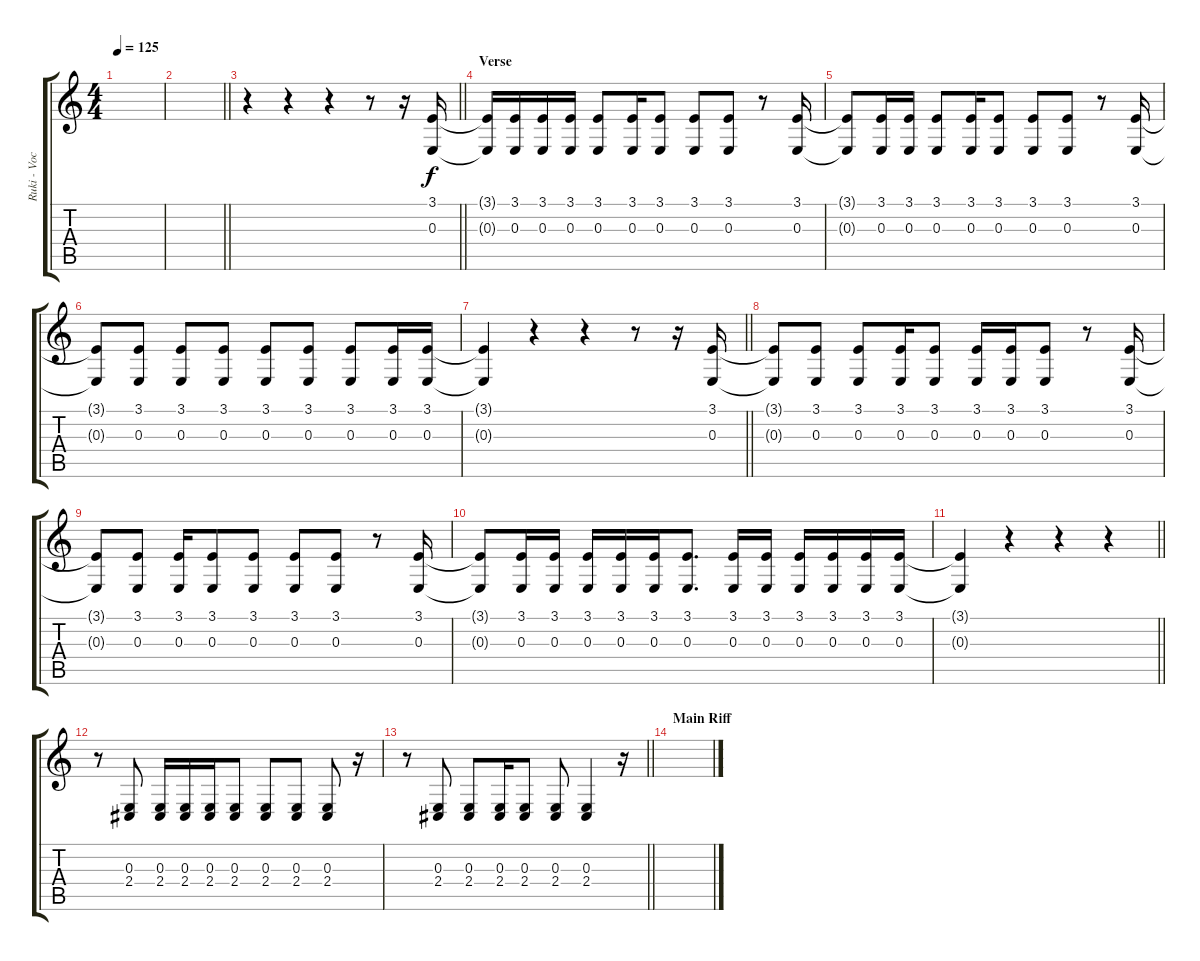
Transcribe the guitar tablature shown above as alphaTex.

\track ("Ruki - Vocals" "Ruki - Voc") {instrument lead6voice}
\staff {score tabs}
\tuning (Db4 Ab3 E3 B2 Gb2 B1) {hide}
\ts (4 4)
\tempo 125
\clef g2
\ks c
|
\barLineRight lightlight
|
\section ("" "")
\barLineRight lightlight
r.4 r.4 r.4 r.8 r.16 (3.1 0.3).16 |
\section ("" "Verse")
(3.1{t} 0.3{t}).16 (3.1 0.3).16 (3.1 0.3).16 (3.1 0.3).16 (3.1 0.3).8 (3.1 0.3).16 (3.1 0.3).8 (3.1 0.3).8 (3.1 0.3).8 r.8 (3.1 0.3).16 |
(3.1{t} 0.3{t}).8 (3.1 0.3).16 (3.1 0.3).16 (3.1 0.3).8 (3.1 0.3).16 (3.1 0.3).8 (3.1 0.3).8 (3.1 0.3).8 r.8 (3.1 0.3).16 |
(3.1{t} 0.3{t}).8 (3.1 0.3).8 (3.1 0.3).8 (3.1 0.3).8 (3.1 0.3).8 (3.1 0.3).8 (3.1 0.3).8 (3.1 0.3).16 (3.1 0.3).16 |
\barLineRight lightlight
(3.1{t} 0.3{t}).4 r.4 r.4 r.8 r.16 (3.1 0.3).16 |
(3.1{t} 0.3{t}).8 (3.1 0.3).8 (3.1 0.3).8 (3.1 0.3).16 (3.1 0.3).8 (3.1 0.3).16 (3.1 0.3).16 (3.1 0.3).8 r.8 (3.1 0.3).16 |
(3.1{t} 0.3{t}).8 (3.1 0.3).8 (3.1 0.3).16 (3.1 0.3).8 (3.1 0.3).8 (3.1 0.3).8 (3.1 0.3).8 r.8 (3.1 0.3).16 |
(3.1{t} 0.3{t}).8 (3.1 0.3).16 (3.1 0.3).16 (3.1 0.3).16 (3.1 0.3).16 (3.1 0.3).16 (3.1 0.3).8{d} (3.1 0.3).16 (3.1 0.3).16 (3.1 0.3).16 (3.1 0.3).16 (3.1 0.3).16 (3.1 0.3).16 |
\barLineRight lightlight
(3.1{t} 0.3{t}).4 r.4 r.4 r.4 |
r.8 (0.3 2.4).8 (0.3 2.4).16 (0.3 2.4).16 (0.3 2.4).16 (0.3 2.4).8 (0.3 2.4).8 (0.3 2.4).8 (0.3 2.4).8 r.16 |
\barLineRight lightlight
r.8 (0.3 2.4).8 (0.3 2.4).8 (0.3 2.4).16 (0.3 2.4).8 (0.3 2.4).8 (0.3 2.4).4 r.16 |
\section ("" "Main Riff")
